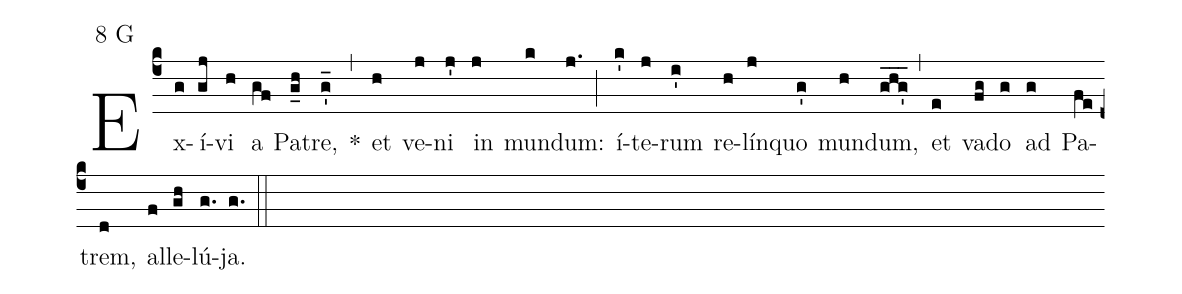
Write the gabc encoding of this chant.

mode:8 G;
%%
(c4) Ex(g)í(gj)vi(h) a(gf) Pa(g_h)tre,(g'_) *(,) et(h) ve(j)ni(j') in(j) mun(k)dum:(j.) (;) í(k')te(j)rum(i') re(h)lín(j)quo(g') mun(h)dum,(ghg'___) (,) et(e) va(fg)do(g) ad(g) Pa(fe)trem,(d) al(f)le(gh)lú(g.)ja.(g.) (::)
